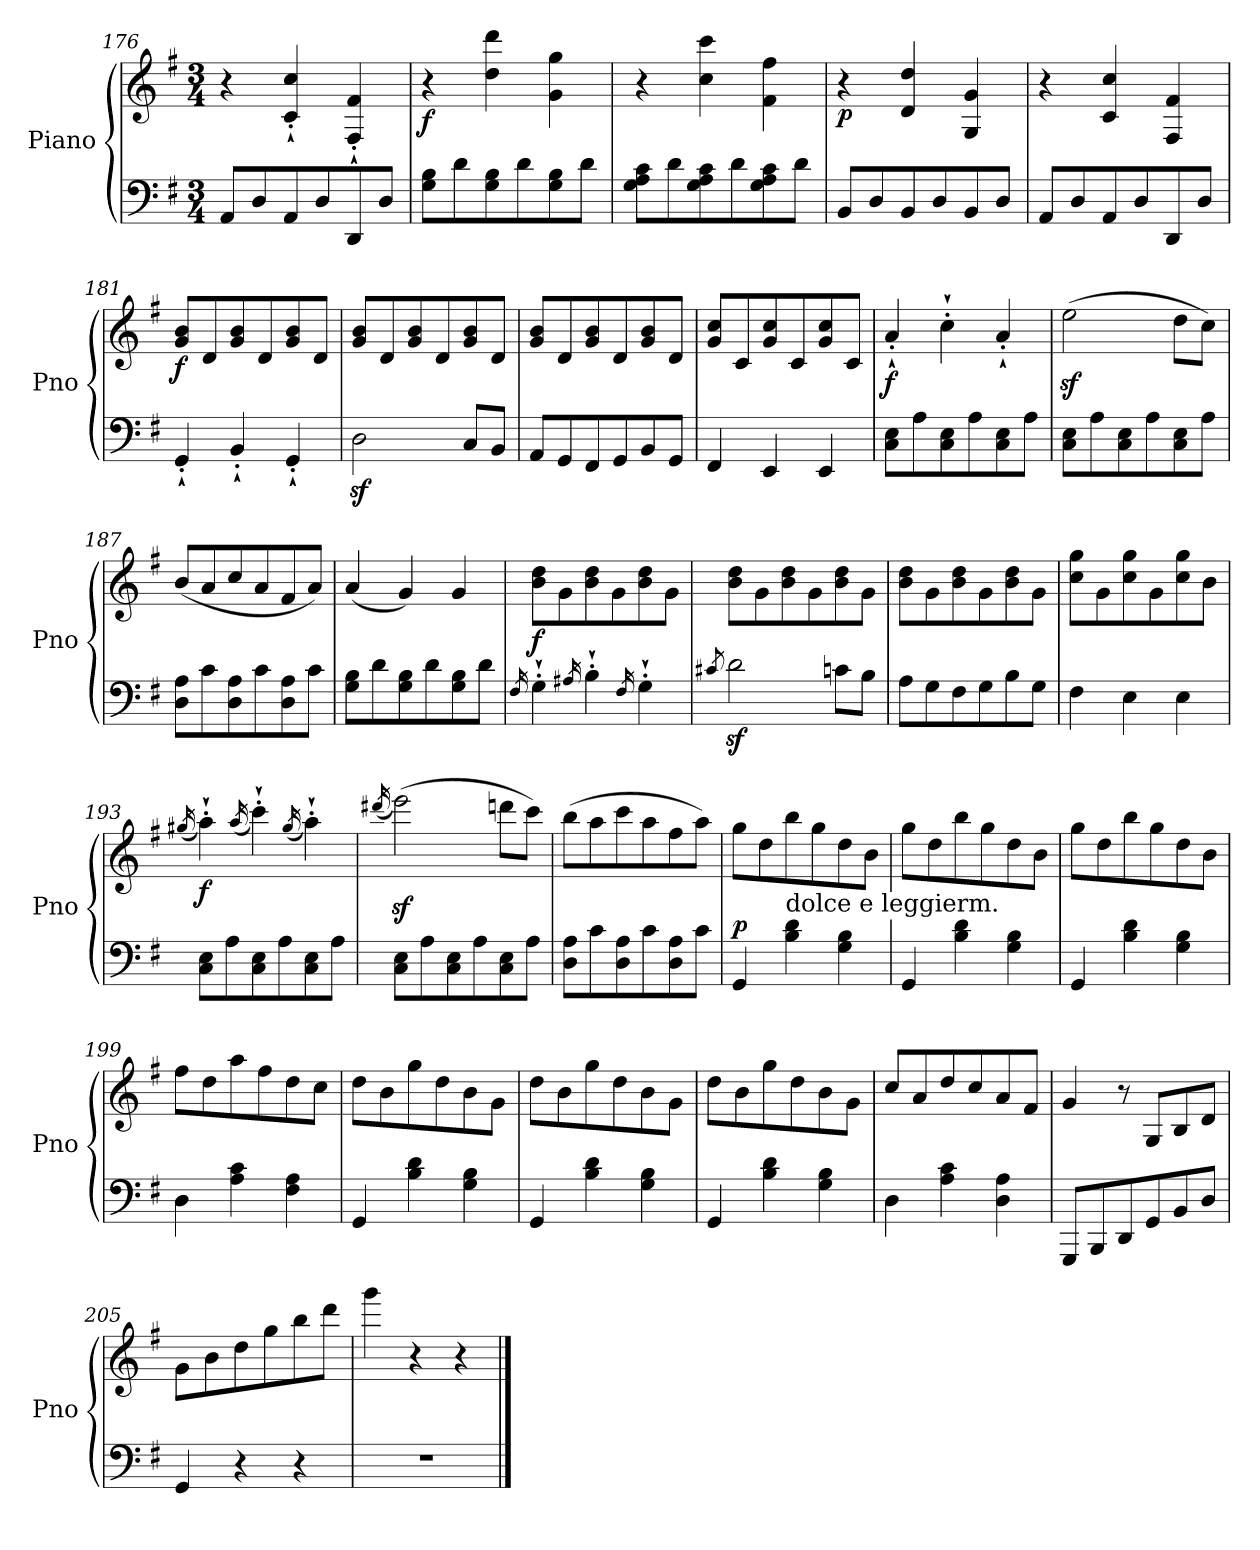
**kern	**kern	**dynam
*part1	*part1	*part1
*staff2	*staff1	*staff1/2
*I"Piano	*	*
*I'Pno	*	*
*clefF4	*clefG2	*
*k[f#]	*k[f#]	*
*G:	*G:	*
*M3/4	*M3/4	*
=176	=176	=176
8AA/L	4r	.
8D/	.	.
8AA/	4c/`' 4cc/`'	.
8D/	.	.
8DD/	4F#/`' 4f#/`'	.
8D/J	.	.
=177	=177	=177
!	!	!LO:DY:b
8G\ 8B\L	4r	f
8d\	.	.
8G\ 8B\	4dd\ 4ddd\	.
8d\	.	.
8G\ 8B\	4g\ 4gg\	.
8d\J	.	.
!!LO:LB:g=z
=178	=178	=178
8G\ 8A\ 8c\L	4r	.
8d\	.	.
8G\ 8A\ 8c\	4cc\ 4ccc\	.
8d\	.	.
8G\ 8A\ 8c\	4f#\ 4ff#\	.
8d\J	.	.
=179	=179	=179
!	!	!LO:DY:b
8BB/L	4r	p
8D/	.	.
8BB/	4d/ 4dd/	.
8D/	.	.
8BB/	4G/ 4g/	.
8D/J	.	.
=180	=180	=180
8AA/L	4r	.
8D/	.	.
8AA/	4c/ 4cc/	.
8D/	.	.
8DD/	4F#/ 4f#/	.
8D/J	.	.
=181	=181	=181
!	!	!LO:DY:b
4GG`'/	8g/ 8b/L	f
.	8d/	.
4BB`'/	8g/ 8b/	.
.	8d/	.
4GG`'/	8g/ 8b/	.
.	8d/J	.
=182	=182	=182
2Dz<\	8g/ 8b/L	.
.	8d/	.
.	8g/ 8b/	.
.	8d/	.
8C/L	8g/ 8b/	.
8BB/J	8d/J	.
!!LO:PB:g=z
=183	=183	=183
8AA/L	8g/ 8b/L	.
8GG/	8d/	.
8FF#/	8g/ 8b/	.
8GG/	8d/	.
8BB/	8g/ 8b/	.
8GG/J	8d/J	.
=184	=184	=184
4FF#/	8g/ 8cc/L	.
.	8c/	.
4EE/	8g/ 8cc/	.
.	8c/	.
4EE/	8g/ 8cc/	.
.	8c/J	.
=185	=185	=185
!	!	!LO:DY:b
8C\ 8E\L	4a`'/	f
8A\	.	.
8C\ 8E\	4cc`'\	.
8A\	.	.
8C\ 8E\	4a`'/	.
8A\J	.	.
=186	=186	=186
8C\ 8E\L	(2eez<\	.
8A\	.	.
8C\ 8E\	.	.
8A\	.	.
8C\ 8E\	8dd\L	.
8A\J	8cc\J)	.
=187	=187	=187
8D\ 8A\L	(8b/L	.
8c\	8a/	.
8D\ 8A\	8cc/	.
8c\	8a/	.
8D\ 8A\	8f#/	.
8c\J	8a/J)	.
=188	=188	=188
8G\ 8B\L	(4a/	.
8d\	.	.
8G\ 8B\	4g/)	.
8d\	.	.
8G\ 8B\	4g/	.
8d\J	.	.
!!LO:LB:g=z
=189	=189	=189
16qF#/	.	.
!	!	!LO:DY:b
4G`'\	8b\ 8dd\L	f
.	8g\	.
16qA#X/	.	.
4B`'\	8b\ 8dd\	.
.	8g\	.
16qF#/	.	.
4G`'\	8b\ 8dd\	.
.	8g\J	.
=190	=190	=190
8qc#X/	.	.
2dz<\	8b\ 8dd\L	.
.	8g\	.
.	8b\ 8dd\	.
.	8g\	.
8cn\L	8b\ 8dd\	.
8B\J	8g\J	.
=191	=191	=191
8A\L	8b\ 8dd\L	.
8G\	8g\	.
8F#\	8b\ 8dd\	.
8G\	8g\	.
8B\	8b\ 8dd\	.
8G\J	8g\J	.
=192	=192	=192
4F#\	8cc\ 8gg\L	.
.	8g\	.
4E\	8cc\ 8gg\	.
.	8g\	.
4E\	8cc\ 8gg\	.
.	8b\J	.
=193	=193	=193
.	(16qgg#X/	.
!	!	!LO:DY:b
8C\ 8E\L	4aa`'\)	f
8A\	.	.
.	(16qaa/	.
8C\ 8E\	4ccc`'\)	.
8A\	.	.
.	(16qgg#/	.
8C\ 8E\	4aa`'\)	.
8A\J	.	.
!!LO:LB:g=z
=194	=194	=194
.	(16qddd#X/	.
8C\ 8E\L	(2eeez<\)	.
8A\	.	.
8C\ 8E\	.	.
8A\	.	.
8C\ 8E\	8dddn\L	.
8A\J	8ccc\J)	.
=195	=195	=195
8D\ 8A\L	(8bb\L	.
8c\	8aa\	.
8D\ 8A\	8ccc\	.
8c\	8aa\	.
8D\ 8A\	8ff#\	.
8c\J	8aa\J)	.
=196	=196	=196
!	!	!LO:DY:a=2
4GG/	8gg\L	p
.	8dd\	.
!LO:TX:a:t=dolce e leggierm.	!	!
4B\ 4d\	8bb\	.
.	8gg\	.
4G\ 4B\	8dd\	.
.	8b\J	.
=197	=197	=197
4GG/	8gg\L	.
.	8dd\	.
4B\ 4d\	8bb\	.
.	8gg\	.
4G\ 4B\	8dd\	.
.	8b\J	.
=198	=198	=198
4GG/	8gg\L	.
.	8dd\	.
4B\ 4d\	8bb\	.
.	8gg\	.
4G\ 4B\	8dd\	.
.	8b\J	.
!!LO:LB:g=z
=199	=199	=199
4D\	8ff#\L	.
.	8dd\	.
4A\ 4c\	8aa\	.
.	8ff#\	.
4F#\ 4A\	8dd\	.
.	8cc\J	.
=200	=200	=200
4GG/	8dd\L	.
.	8b\	.
4B\ 4d\	8gg\	.
.	8dd\	.
4G\ 4B\	8b\	.
.	8g\J	.
=201	=201	=201
4GG/	8dd\L	.
.	8b\	.
4B\ 4d\	8gg\	.
.	8dd\	.
4G\ 4B\	8b\	.
.	8g\J	.
=202	=202	=202
4GG/	8dd\L	.
.	8b\	.
4B\ 4d\	8gg\	.
.	8dd\	.
4G\ 4B\	8b\	.
.	8g\J	.
!!LO:LB:g=z
=203	=203	=203
4D\	8cc/L	.
.	8a/	.
4A\ 4c\	8dd/	.
.	8cc/	.
4D\ 4A\	8a/	.
.	8f#/J	.
=204	=204	=204
8GGG/L	4g/	.
8BBB/	.	.
8DD/	8r	.
8GG/	8G/L	.
8BB/	8B/	.
8D/J	8d/J	.
=205	=205	=205
4GG/	8g\L	.
.	8b\	.
4r	8dd\	.
.	8gg\	.
4r	8bb\	.
.	8ddd\J	.
=206	=206	=206
2.r	4ggg\	.
.	4r	.
.	4r	.
==	==	==
*-	*-	*-
